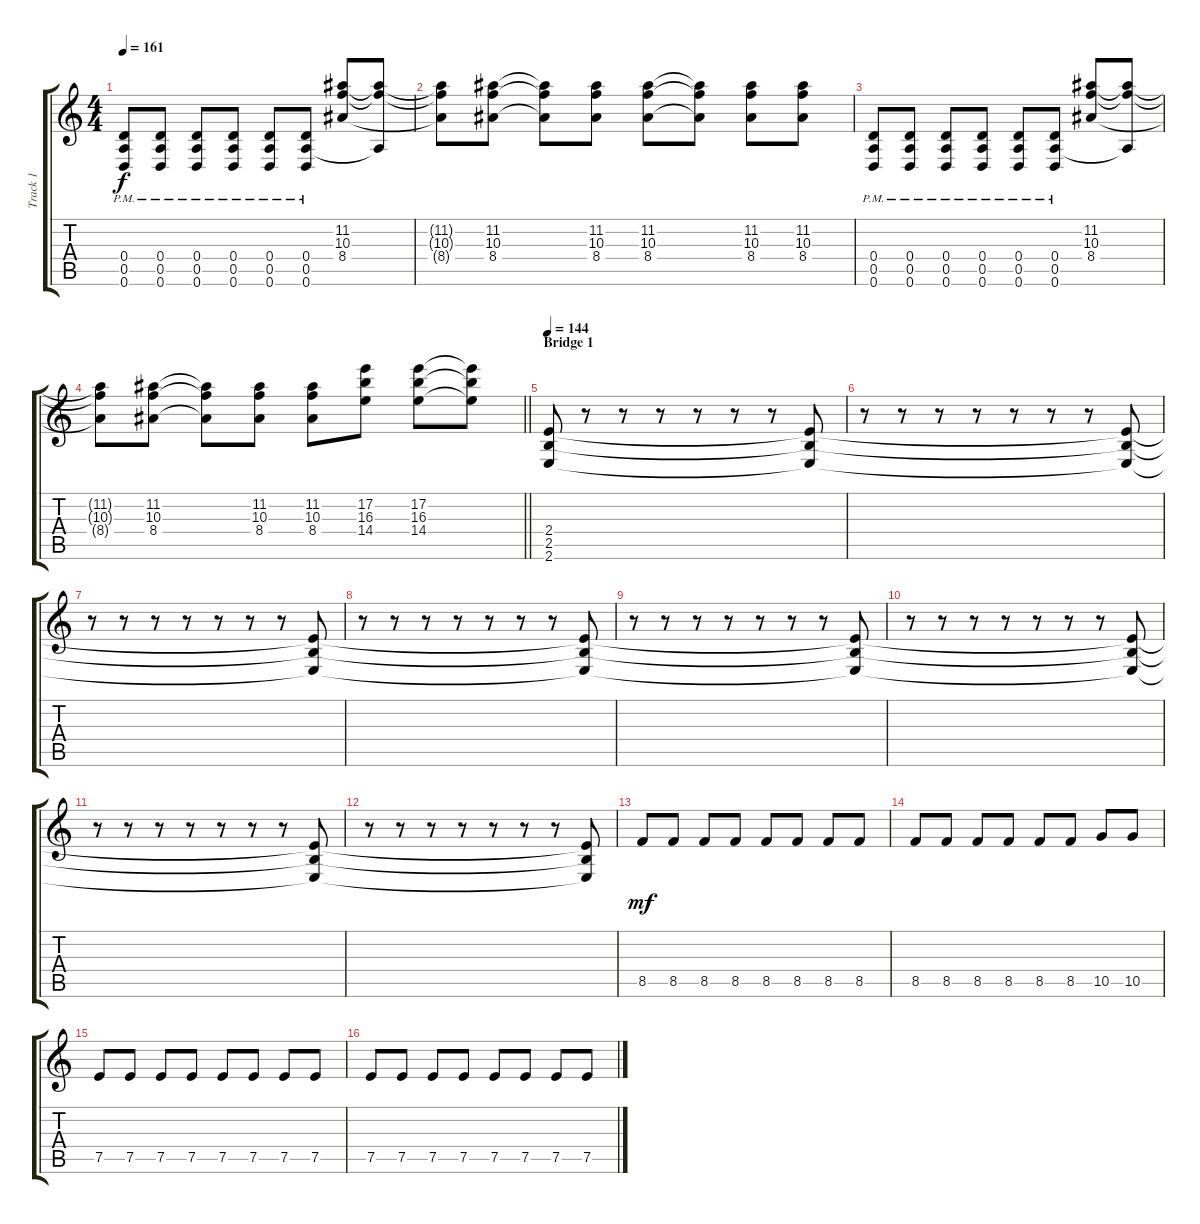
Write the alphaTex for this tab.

\track ("Track 1" "Track 1") {instrument distortionguitar}
\staff {score tabs}
\tuning (E4 B3 G3 D3 A2 D2) {hide}
\ts (4 4)
\tempo 161
\clef g2
\ks c
(0.4{pm} 0.5{pm} 0.6{pm}).8{dy f} (0.4{pm} 0.5{pm} 0.6{pm}).8 (0.4{pm} 0.5{pm} 0.6{pm}).8 (0.4{pm} 0.5{pm} 0.6{pm}).8 (0.4{pm} 0.5{pm} 0.6{pm}).8 (0.4{pm} 0.5{pm} 0.6{pm}).8 (11.2 10.3 8.4).8 (11.2{t} 10.3{t} 0.5{t}).8 |
(11.2{t} 10.3{t} 8.4{t}).8 (11.2 10.3 8.4).8 (11.2{t} 10.3{t} 8.4{t}).8 (11.2 10.3 8.4).8 (11.2 10.3 8.4).8 (11.2{t} 10.3{t} 8.4{t}).8 (11.2 10.3 8.4).8 (11.2 10.3 8.4).8 |
(0.4{pm} 0.5{pm} 0.6{pm}).8 (0.4{pm} 0.5{pm} 0.6{pm}).8 (0.4{pm} 0.5{pm} 0.6{pm}).8 (0.4{pm} 0.5{pm} 0.6{pm}).8 (0.4{pm} 0.5{pm} 0.6{pm}).8 (0.4{pm} 0.5{pm} 0.6{pm}).8 (11.2 10.3 8.4).8 (11.2{t} 10.3{t} 0.5{t}).8 |
\barLineRight lightlight
(11.2{t} 10.3{t} 8.4{t}).8 (11.2 10.3 8.4).8 (11.2{t} 10.3{t} 8.4{t}).8 (11.2 10.3 8.4).8 (11.2 10.3 8.4).8 (17.2 16.3 14.4).8 (17.2 16.3 14.4).8 (17.2{t} 16.3{t} 14.4{t}).8 |
\section ("" "Bridge 1")
\tempo 144
(2.4 2.5 2.6).8 r.8 r.8 r.8 r.8 r.8 r.8 (2.4{t} 2.5{t} 2.6{t}).8 |
r.8 r.8 r.8 r.8 r.8 r.8 r.8 (2.4{t} 2.5{t} 2.6{t}).8 |
r.8 r.8 r.8 r.8 r.8 r.8 r.8 (2.4{t} 2.5{t} 2.6{t}).8 |
r.8 r.8 r.8 r.8 r.8 r.8 r.8 (2.4{t} 2.5{t} 2.6{t}).8 |
r.8 r.8 r.8 r.8 r.8 r.8 r.8 (2.4{t} 2.5{t} 2.6{t}).8 |
r.8 r.8 r.8 r.8 r.8 r.8 r.8 (2.4{t} 2.5{t} 2.6{t}).8 |
r.8 r.8 r.8 r.8 r.8 r.8 r.8 (2.4{t} 2.5{t} 2.6{t}).8 |
r.8 r.8 r.8 r.8 r.8 r.8 r.8 (2.4{t} 2.5{t} 2.6{t}).8 |
8.5.8{dy mf} 8.5.8 8.5.8 8.5.8 8.5.8 8.5.8 8.5.8 8.5.8 |
8.5.8 8.5.8 8.5.8 8.5.8 8.5.8 8.5.8 10.5.8 10.5.8 |
7.5.8 7.5.8 7.5.8 7.5.8 7.5.8 7.5.8 7.5.8 7.5.8 |
7.5.8 7.5.8 7.5.8 7.5.8 7.5.8 7.5.8 7.5.8 7.5.8
